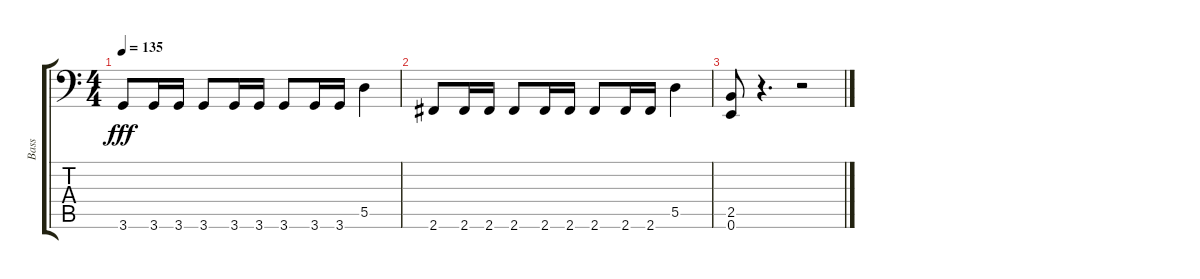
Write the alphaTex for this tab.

\track ("Bass" "Bass") {instrument electricbassfinger}
\staff {score tabs}
\tuning (E3 B2 G2 D2 A1 E1) {hide}
\ts (4 4)
\tempo 135
\clef f4
\ks c
3.6.8{dy fff} 3.6.16 3.6.16 3.6.8 3.6.16 3.6.16 3.6.8 3.6.16 3.6.16 5.5.4 |
2.6.8 2.6.16 2.6.16 2.6.8 2.6.16 2.6.16 2.6.8 2.6.16 2.6.16 5.5.4 |
(2.5 0.6).8 r.4{d} r.2
